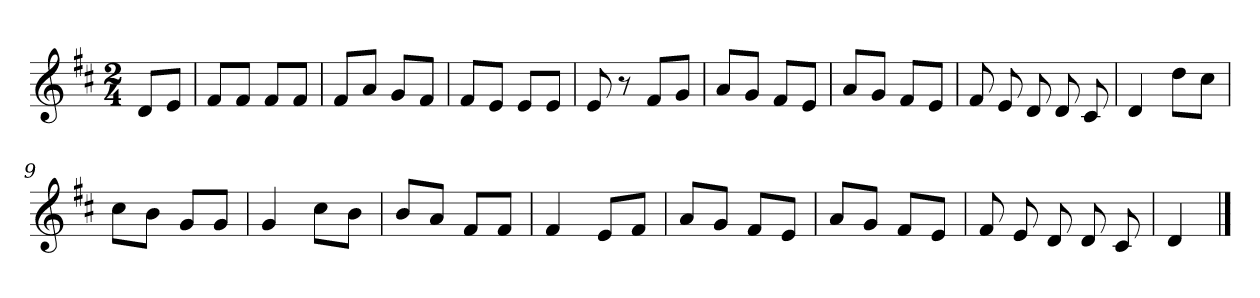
**kern
*part1
*staff1
*clefG2
*k[f#c#]
*D:
*M2/4
*MM120
=
8d/L
8e/J
=1
8f#/L
8f#/J
8f#/L
8f#/J
=2
8f#/L
8a/J
8g/L
8f#/J
=3
8f#/L
8e/J
8e/L
8e/J
=4
8e
8r
8f#/L
8g/J
=5
8a/L
8g/J
8f#/L
8e/J
=6
8a/L
8g/J
8f#/L
8e/J
=7
8f#
8e
8d
8d
8c#
=8
4d
8dd\L
8cc#\J
=9
8cc#\L
8b\J
8g/L
8g/J
=10
4g
8cc#\L
8b\J
=11
8b/L
8a/J
8f#/L
8f#/J
=12
4f#
8e/L
8f#/J
=13
8a/L
8g/J
8f#/L
8e/J
=14
8a/L
8g/J
8f#/L
8e/J
=15
8f#
8e
8d
8d
8c#
=16
4d
==
*-
